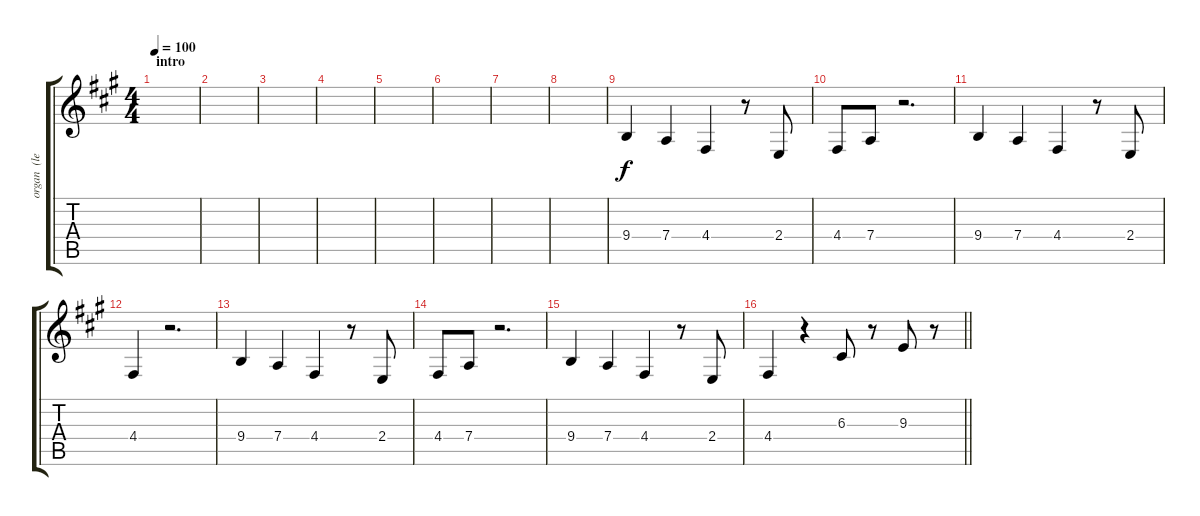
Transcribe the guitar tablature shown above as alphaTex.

\track ("organ  (left hand)" "organ  (le") {instrument rockorgan}
\staff {score tabs}
\tuning (E4 B3 G3 D3 A2 E2) {hide}
\ts (4 4)
\section ("" "intro")
\tempo 100
\clef g2
\ks a
|
|
|
|
|
|
|
|
9.4.4 7.4.4 4.4.4 r.8 2.4.8 |
4.4.8 7.4.8 r.2{d} |
9.4.4 7.4.4 4.4.4 r.8 2.4.8 |
4.4.4 r.2{d} |
9.4.4 7.4.4 4.4.4 r.8 2.4.8 |
4.4.8 7.4.8 r.2{d} |
9.4.4 7.4.4 4.4.4 r.8 2.4.8 |
\barLineRight lightlight
4.4.4 r.4 6.3.8 r.8 9.3.8 r.8
